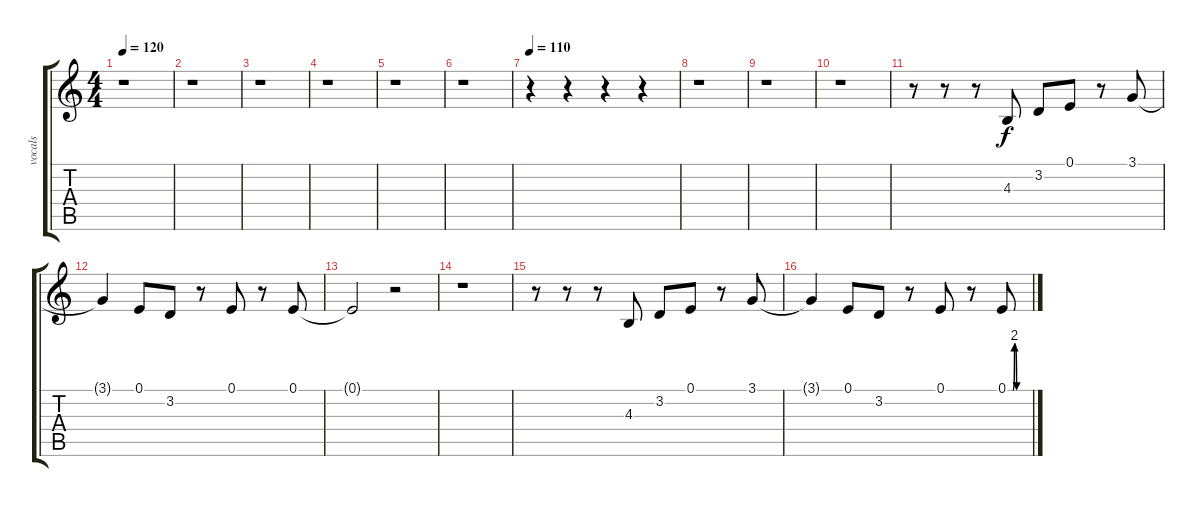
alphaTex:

\track ("vocals" "vocals") {instrument electricpiano1}
\staff {score tabs}
\tuning (E4 B3 G3 D3 A2 E2) {hide}
\ts (4 4)
\tempo 120
\clef g2
\ks c
r.1{dy f} |
r.1 |
r.1 |
r.1 |
r.1 |
r.1 |
\tempo 110
r.4 r.4 r.4 r.4 |
r.1 |
r.1 |
r.1 |
r.8 r.8 r.8 4.3.8 3.2.8 0.1.8 r.8 3.1.8 |
3.1{t}.4 0.1.8 3.2.8 r.8 0.1.8 r.8 0.1.8 |
0.1{t}.2 r.2 |
r.1 |
r.8 r.8 r.8 4.3.8 3.2.8 0.1.8 r.8 3.1.8 |
3.1{t}.4 0.1.8 3.2.8 r.8 0.1.8 r.8 0.1{be (custom 0 0 14 0 19 8 25 0 60 0)}.8
